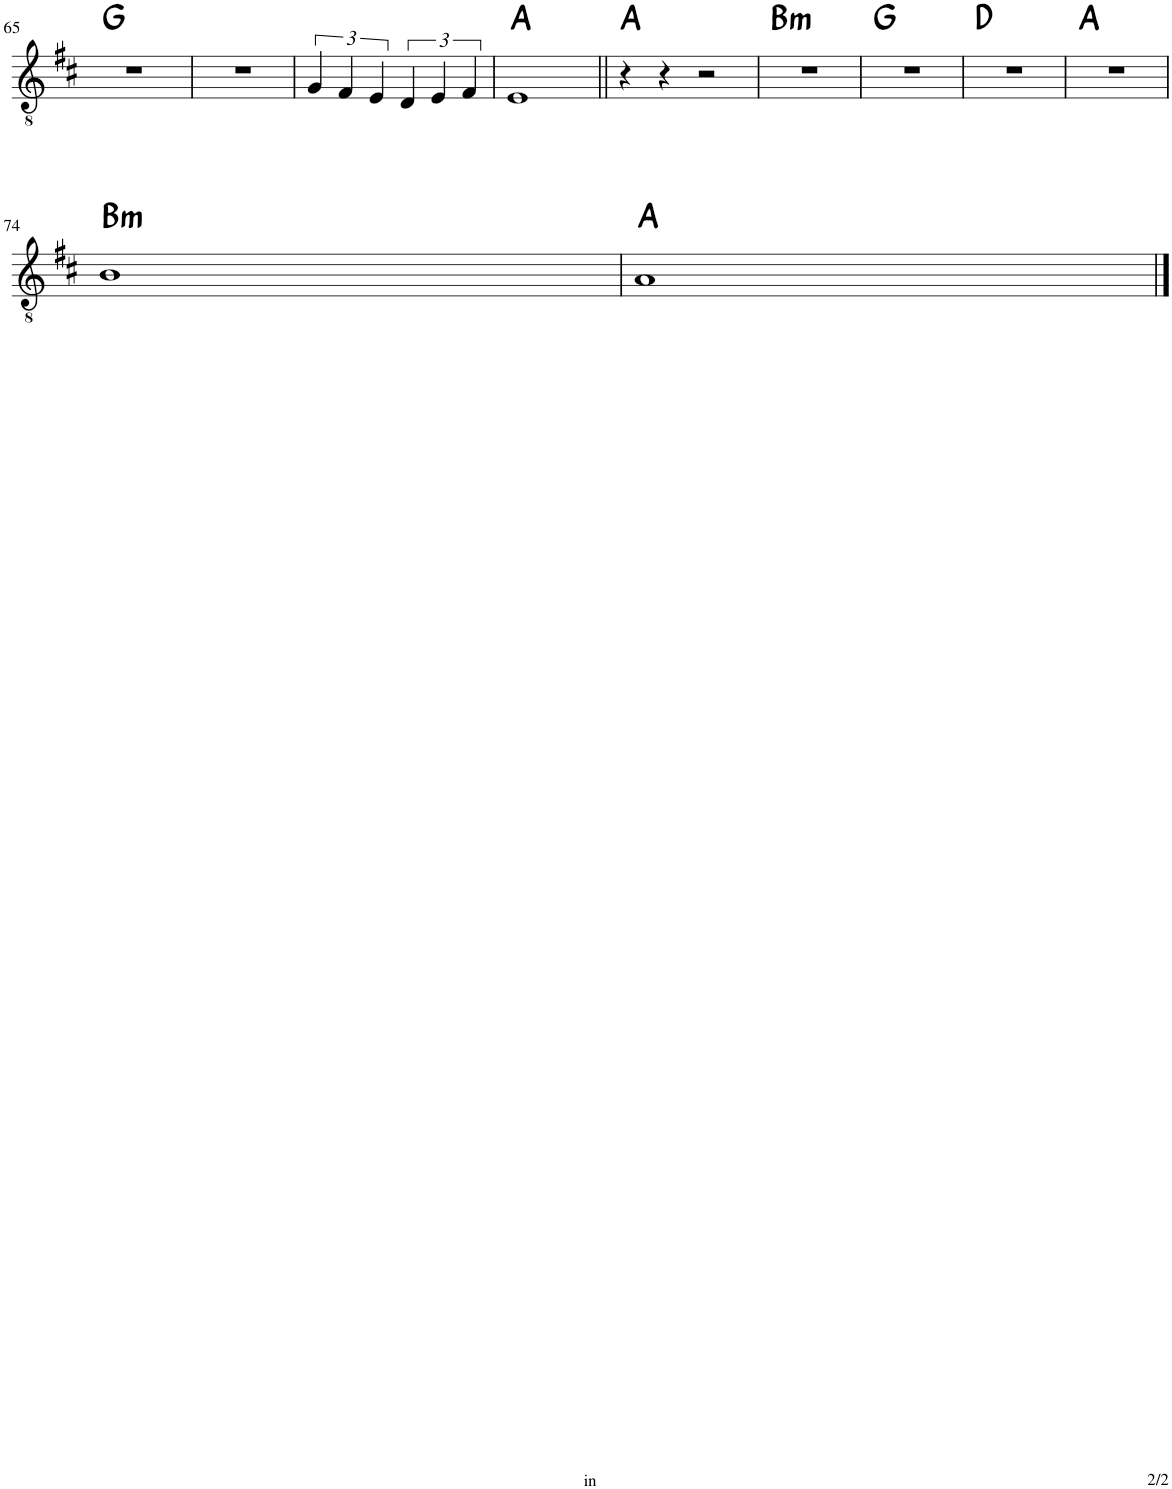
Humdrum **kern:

**kern	**harte
*part1	*part1
*staff1	*
*I"Classical Guitar	*
*I'Guit.	*
!!LO:PB:g=z
*clefGv2	*
*k[f#c#]	*
*M4/4	*
=65	=65
1r	G:maj
=66	=66
1r	.
=67	=67
6G/	.
6F#/	.
6E/	.
6D/	.
6E/	.
6F#/	.
=68	=68
1E	A:maj
=69||	=69||
4r	A:maj
4r	.
2r	.
=70	=70
!	!LO:H:kt=m
1r	B:min
=71	=71
1r	G:maj
=72	=72
1r	D:maj
=73	=73
1r	A:maj
!!LO:LB:g=z
=74	=74
!	!LO:H:kt=m
1B	B:min
=75	=75
1A	A:maj
==	==
*-	*-
